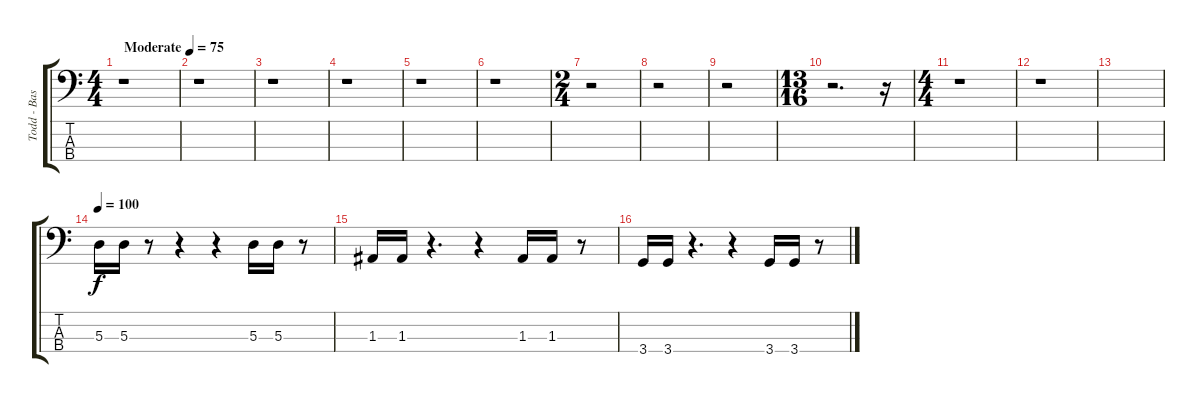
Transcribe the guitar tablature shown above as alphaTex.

\track ("Todd - Bass" "Todd - Bas") {instrument electricbasspick}
\staff {score tabs}
\tuning (G2 D2 A1 E1) {hide}
\ts (4 4)
\tempo (75 "Moderate")
\clef f4
\ks c
r.1{dy f instrument electricbasspick} |
r.1 |
r.1 |
r.1 |
r.1 |
r.1 |
\ts (2 4)
r.2 |
r.2 |
r.2 |
\ts (13 16)
r.2{d} r.16 |
\ts (4 4)
r.1 |
r.1 |
|
\tempo 100
5.3.16 5.3.16 r.8 r.4 r.4 5.3.16 5.3.16 r.8 |
1.3.16 1.3.16 r.4{d} r.4 1.3.16 1.3.16 r.8 |
3.4.16 3.4.16 r.4{d} r.4 3.4.16 3.4.16 r.8
